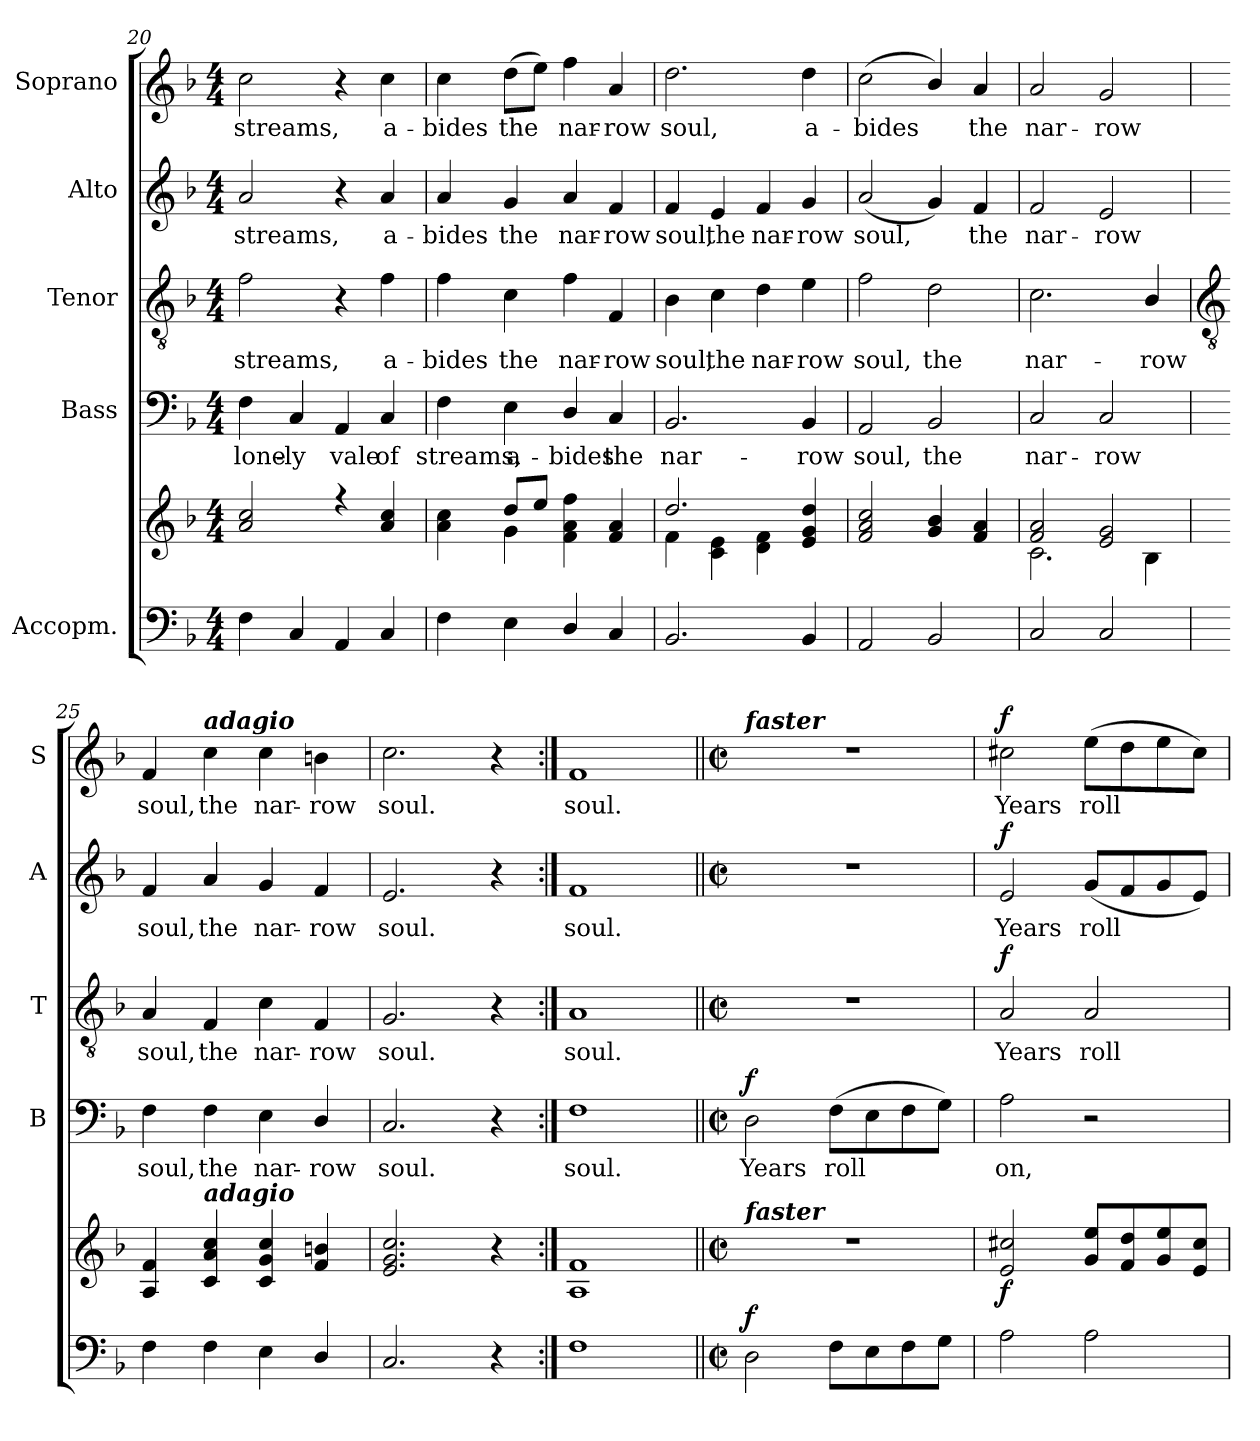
**kern	**kern	**dynam	**kern	**text	**dynam	**kern	**text	**dynam	**kern	**text	**dynam	**kern	**text	**dynam
*part5	*part5	*part5	*part4	*part4	*part4	*part3	*part3	*part3	*part2	*part2	*part2	*part1	*part1	*part1
*staff6	*staff5	*staff5/6	*staff4	*staff4	*staff4	*staff3	*staff3	*staff3	*staff2	*staff2	*staff2	*staff1	*staff1	*staff1
*I"Accopm.	*	*	*I"Bass	*	*	*I"Tenor	*	*	*I"Alto	*	*	*I"Soprano	*	*
*	*	*	*I'B	*	*	*I'T	*	*	*I'A	*	*	*I'S	*	*
!!LO:LB:g=z
*clefF4	*clefG2	*	*clefF4	*	*	*clefGv2	*	*	*clefG2	*	*	*clefG2	*	*
*k[b-]	*k[b-]	*	*k[b-]	*	*	*k[b-]	*	*	*k[b-]	*	*	*k[b-]	*	*
*F:	*F:	*	*F:	*	*	*F:	*	*	*F:	*	*	*F:	*	*
*M4/4	*M4/4	*	*M4/4	*	*	*M4/4	*	*	*M4/4	*	*	*M4/4	*	*
=20	=20	=20	=20	=20	=20	=20	=20	=20	=20	=20	=20	=20	=20	=20
*	*^	*	*	*	*	*	*	*	*	*	*	*	*	*
!	!	!	!	!	!LO:LY:b	!	!	!LO:LY:b	!	!	!LO:LY:b	!	!	!LO:LY:b	!
4F	2a 2cc	1ryy	.	4F	lone-	.	2f	streams,	.	2a	streams,	.	2cc	streams,	.
!	!	!	!	!	!LO:LY:b	!	!	!	!	!	!	!	!	!	!
4C	.	.	.	4C	-ly	.	.	.	.	.	.	.	.	.	.
!	!	!	!	!	!LO:LY:b	!	!	!	!	!	!	!	!	!	!
4AA	4r	.	.	4AA	vale	.	4r	.	.	4r	.	.	4r	.	.
!	!	!	!	!	!LO:LY:b	!	!	!LO:LY:b	!	!	!LO:LY:b	!	!	!LO:LY:b	!
4C	4a 4cc	.	.	4C	of	.	4f	a-	.	4a	a-	.	4cc	a-	.
=21	=21	=21	=21	=21	=21	=21	=21	=21	=21	=21	=21	=21	=21	=21	=21
!	!	!	!	!	!LO:LY:b	!	!	!LO:LY:b	!	!	!LO:LY:b	!	!	!LO:LY:b	!
4F	4a 4cc	4ryy	.	4F	streams,	.	4f	-bides	.	4a	-bides	.	4cc	-bides	.
!	!	!	!	!	!LO:LY:b	!	!	!LO:LY:b	!	!	!LO:LY:b	!	!	!LO:LY:b	!
4E	8dd/L	4g\	.	4E	a-	.	4c	the	.	4g	the	.	(>8ddL	the	.
.	8ee/J	.	.	.	.	.	.	.	.	.	.	.	8eeJ)	.	.
!	!	!	!	!	!LO:LY:b	!	!	!LO:LY:b	!	!	!LO:LY:b	!	!	!LO:LY:b	!
4D/	4f 4a 4ff	2ryy	.	4D/	-bides	.	4f	nar-	.	4a	nar-	.	4ff	nar-	.
!	!	!	!	!	!LO:LY:b	!	!	!LO:LY:b	!	!	!LO:LY:b	!	!	!LO:LY:b	!
4C	4f 4a	.	.	4C	the	.	4F	-row	.	4f	-row	.	4a	-row	.
=22	=22	=22	=22	=22	=22	=22	=22	=22	=22	=22	=22	=22	=22	=22	=22
!	!	!	!	!	!LO:LY:b	!	!	!LO:LY:b	!	!	!LO:LY:b	!	!	!LO:LY:b	!
2.BB-	2.dd/	4f\	.	2.BB-	nar-	.	4B-	soul,	.	4f	soul,	.	2.dd	soul,	.
!	!	!	!	!	!	!	!	!LO:LY:b	!	!	!LO:LY:b	!	!	!	!
.	.	4c\ 4e\	.	.	.	.	4c	the	.	4e	the	.	.	.	.
!	!	!	!	!	!	!	!	!LO:LY:b	!	!	!LO:LY:b	!	!	!	!
.	.	4d\ 4f\	.	.	.	.	4d	nar-	.	4f	nar-	.	.	.	.
!	!	!	!	!	!LO:LY:b	!	!	!LO:LY:b	!	!	!LO:LY:b	!	!	!LO:LY:b	!
4BB-	4e 4g 4dd	4ryy	.	4BB-	-row	.	4e	-row	.	4g	-row	.	4dd	a-	.
=23	=23	=23	=23	=23	=23	=23	=23	=23	=23	=23	=23	=23	=23	=23	=23
!	!	!	!	!	!LO:LY:b	!	!	!LO:LY:b	!	!	!LO:LY:b	!	!	!LO:LY:b	!
2AA	2f 2a 2cc	1ryy	.	2AA	soul,	.	2f	soul,	.	(<2a	soul,	.	(<2cc	-bides	.
!	!	!	!	!	!LO:LY:b	!	!	!LO:LY:b	!	!	!	!	!	!	!
2BB-	4g/ 4b-/	.	.	2BB-	the	.	2d	the	.	4g)	.	.	4b-/)	.	.
!	!	!	!	!	!	!	!	!	!	!	!LO:LY:b	!	!	!LO:LY:b	!
.	4f 4a	.	.	.	.	.	.	.	.	4f	the	.	4a	the	.
=24	=24	=24	=24	=24	=24	=24	=24	=24	=24	=24	=24	=24	=24	=24	=24
!	!	!	!	!	!LO:LY:b	!	!	!LO:LY:b	!	!	!LO:LY:b	!	!	!LO:LY:b	!
2C	2f 2a	2.c\	.	2C	nar-	.	2.c	nar-	.	2f	nar-	.	2a	nar-	.
!	!	!	!	!	!LO:LY:b	!	!	!	!	!	!LO:LY:b	!	!	!LO:LY:b	!
2C	2e 2g	.	.	2C	-row	.	.	.	.	2e	-row	.	2g	-row	.
!	!	!	!	!	!	!	!	!LO:LY:b	!	!	!	!	!	!	!
.	.	4B-\	.	.	.	.	4B-/	-row	.	.	.	.	.	.	.
*	*v	*v	*	*	*	*	*	*	*	*	*	*	*	*	*
!!LO:LB:g=z
=25	=25	=25	=25	=25	=25	=25	=25	=25	=25	=25	=25	=25	=25	=25
*	*	*	*	*	*	*clefGv2	*	*	*	*	*	*	*	*
*	*^	*	*	*	*	*	*	*	*	*	*	*	*	*
!	!	!	!	!	!LO:LY:b	!	!	!LO:LY:b	!	!	!LO:LY:b	!	!	!LO:LY:b	!
*	*v	*v	*	*	*	*	*	*	*	*	*	*	*	*	*
4F	4A 4f	.	4F	soul,	.	4A	soul,	.	4f	soul,	.	4f	soul,	.
!	!	!	!	!	!	!	!	!	!	!	!	!LO:TX:a:Bi:t=adagio	!	!
!	!LO:TX:a:Bi:t=adagio	!	!	!	!	!	!	!	!	!	!	!	!	!
!	!	!	!	!LO:LY:b	!	!	!LO:LY:b	!	!	!LO:LY:b	!	!	!LO:LY:b	!
4F	4c 4a 4cc	.	4F	the	.	4F	the	.	4a	the	.	4cc	the	.
!	!	!	!	!LO:LY:b	!	!	!LO:LY:b	!	!	!LO:LY:b	!	!	!LO:LY:b	!
4E	4c 4g 4cc	.	4E	nar-	.	4c	nar-	.	4g	nar-	.	4cc	nar-	.
!	!	!	!	!LO:LY:b	!	!	!LO:LY:b	!	!	!LO:LY:b	!	!	!LO:LY:b	!
4D/	4f 4bn	.	4D/	-row	.	4F	-row	.	4f	-row	.	4bn	-row	.
=26	=26	=26	=26	=26	=26	=26	=26	=26	=26	=26	=26	=26	=26	=26
!	!	!	!	!LO:LY:b	!	!	!LO:LY:b	!	!	!LO:LY:b	!	!	!LO:LY:b	!
2.C	2.e 2.g 2.cc	.	2.C	soul.	.	2.G	soul.	.	2.e	soul.	.	2.cc	soul.	.
4r	4r	.	4r	.	.	4r	.	.	4r	.	.	4r	.	.
=27:|!	=27:|!	=27:|!	=27:|!	=27:|!	=27:|!	=27:|!	=27:|!	=27:|!	=27:|!	=27:|!	=27:|!	=27:|!	=27:|!	=27:|!
!	!	!	!	!LO:LY:b	!	!	!LO:LY:b	!	!	!LO:LY:b	!	!	!LO:LY:b	!
1F	1A 1f	.	1F	soul.	.	1A	soul.	.	1f	soul.	.	1f	soul.	.
=28||	=28||	=28||	=28||	=28||	=28||	=28||	=28||	=28||	=28||	=28||	=28||	=28||	=28||	=28||
*M2/2	*M2/2	*	*M2/2	*	*	*M2/2	*	*	*M2/2	*	*	*M2/2	*	*
*met(c|)	*met(c|)	*	*met(c|)	*	*	*met(c|)	*	*	*met(c|)	*	*	*met(c|)	*	*
*	*	*	*	*	*	*	*	*	*	*	*	*MM104	*	*
!	!	!	!	!	!	!	!	!	!	!	!	!LO:TX:a:Bi:t=faster	!	!
!	!LO:TX:a:Bi:t=faster	!	!	!	!	!	!	!	!	!	!	!	!	!
!	!	!LO:DY:a=2	!	!LO:LY:b	!LO:DY:b	!	!	!	!	!	!	!	!	!
2D	1r	f	2D	Years	f	1r	.	.	1r	.	.	1r	.	.
!	!	!	!	!LO:LY:b	!	!	!	!	!	!	!	!	!	!
8FL	.	.	(>8FL	roll	.	.	.	.	.	.	.	.	.	.
8E	.	.	8E	.	.	.	.	.	.	.	.	.	.	.
8F	.	.	8F	.	.	.	.	.	.	.	.	.	.	.
8GJ	.	.	8GJ)	.	.	.	.	.	.	.	.	.	.	.
=29	=29	=29	=29	=29	=29	=29	=29	=29	=29	=29	=29	=29	=29	=29
!	!	!LO:DY:b	!	!LO:LY:b	!	!	!LO:LY:b	!LO:DY:b	!	!LO:LY:b	!LO:DY:b	!	!LO:LY:b	!LO:DY:b
2A	2e 2cc#X	f	2A	on,	.	2A	Years	f	2e	Years	f	2cc#X	Years	f
!	!	!	!	!	!	!	!LO:LY:b	!	!	!LO:LY:b	!	!	!LO:LY:b	!
2A	8g 8eeL	.	2r	.	.	2A	roll	.	(<8gL	roll	.	(>8eeL	roll	.
.	8f 8dd	.	.	.	.	.	.	.	8f	.	.	8dd	.	.
.	8g 8ee	.	.	.	.	.	.	.	8g	.	.	8ee	.	.
.	8e 8cc#J	.	.	.	.	.	.	.	8eJ)	.	.	8cc#J)	.	.
=	=	=	=	=	=	=	=	=	=	=	=	=	=	=
*-	*-	*-	*-	*-	*-	*-	*-	*-	*-	*-	*-	*-	*-	*-
